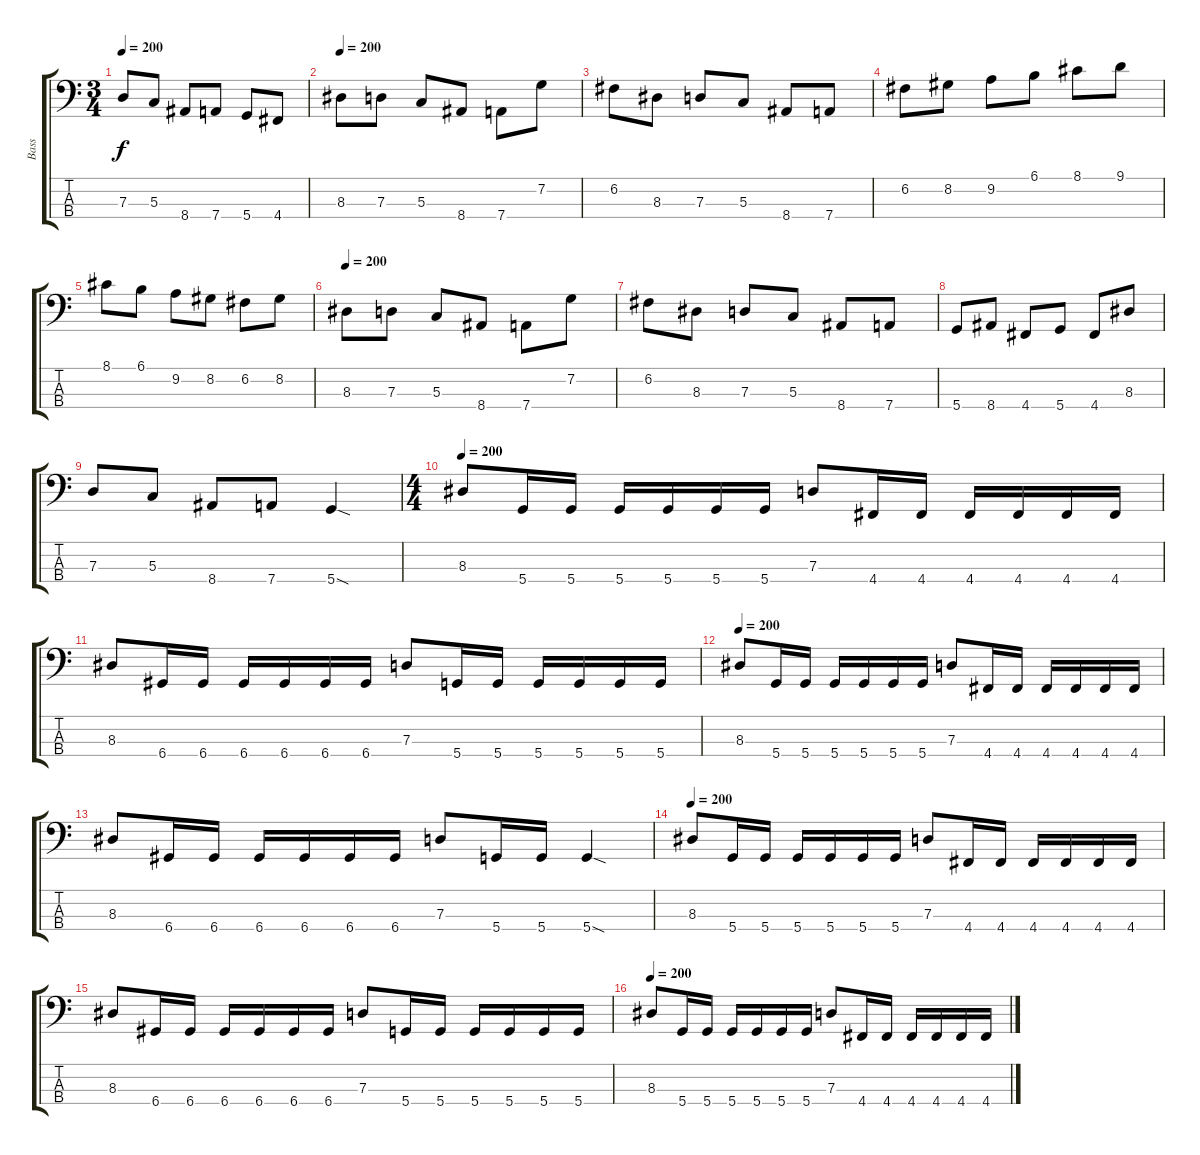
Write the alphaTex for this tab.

\track ("Bass" "Bass") {instrument fretlessbass}
\staff {score tabs}
\tuning (F2 C2 G1 D1) {hide}
\ts (3 4)
\tempo 200
\clef f4
\ks c
7.3.8{dy f} 5.3.8 8.4.8 7.4.8 5.4.8 4.4.8 |
\tempo 200
8.3.8 7.3.8 5.3.8 8.4.8 7.4.8 7.2.8 |
6.2.8 8.3.8 7.3.8 5.3.8 8.4.8 7.4.8 |
6.2.8 8.2.8 9.2.8 6.1.8 8.1.8 9.1.8 |
8.1.8 6.1.8 9.2.8 8.2.8 6.2.8 8.2.8 |
\tempo 200
8.3.8 7.3.8 5.3.8 8.4.8 7.4.8 7.2.8 |
6.2.8 8.3.8 7.3.8 5.3.8 8.4.8 7.4.8 |
5.4.8 8.4.8 4.4.8 5.4.8 4.4.8 8.3.8 |
7.3.8 5.3.8 8.4.8 7.4.8 5.4{sod}.4 |
\ts (4 4)
\tempo 200
8.3.8 5.4.16 5.4.16 5.4.16 5.4.16 5.4.16 5.4.16 7.3.8 4.4.16 4.4.16 4.4.16 4.4.16 4.4.16 4.4.16 |
8.3.8 6.4.16 6.4.16 6.4.16 6.4.16 6.4.16 6.4.16 7.3.8 5.4.16 5.4.16 5.4.16 5.4.16 5.4.16 5.4.16 |
\tempo 200
8.3.8 5.4.16 5.4.16 5.4.16 5.4.16 5.4.16 5.4.16 7.3.8 4.4.16 4.4.16 4.4.16 4.4.16 4.4.16 4.4.16 |
8.3.8 6.4.16 6.4.16 6.4.16 6.4.16 6.4.16 6.4.16 7.3.8 5.4.16 5.4.16 5.4{sod}.4 |
\tempo 200
8.3.8 5.4.16 5.4.16 5.4.16 5.4.16 5.4.16 5.4.16 7.3.8 4.4.16 4.4.16 4.4.16 4.4.16 4.4.16 4.4.16 |
8.3.8 6.4.16 6.4.16 6.4.16 6.4.16 6.4.16 6.4.16 7.3.8 5.4.16 5.4.16 5.4.16 5.4.16 5.4.16 5.4.16 |
\tempo 200
8.3.8 5.4.16 5.4.16 5.4.16 5.4.16 5.4.16 5.4.16 7.3.8 4.4.16 4.4.16 4.4.16 4.4.16 4.4.16 4.4.16
